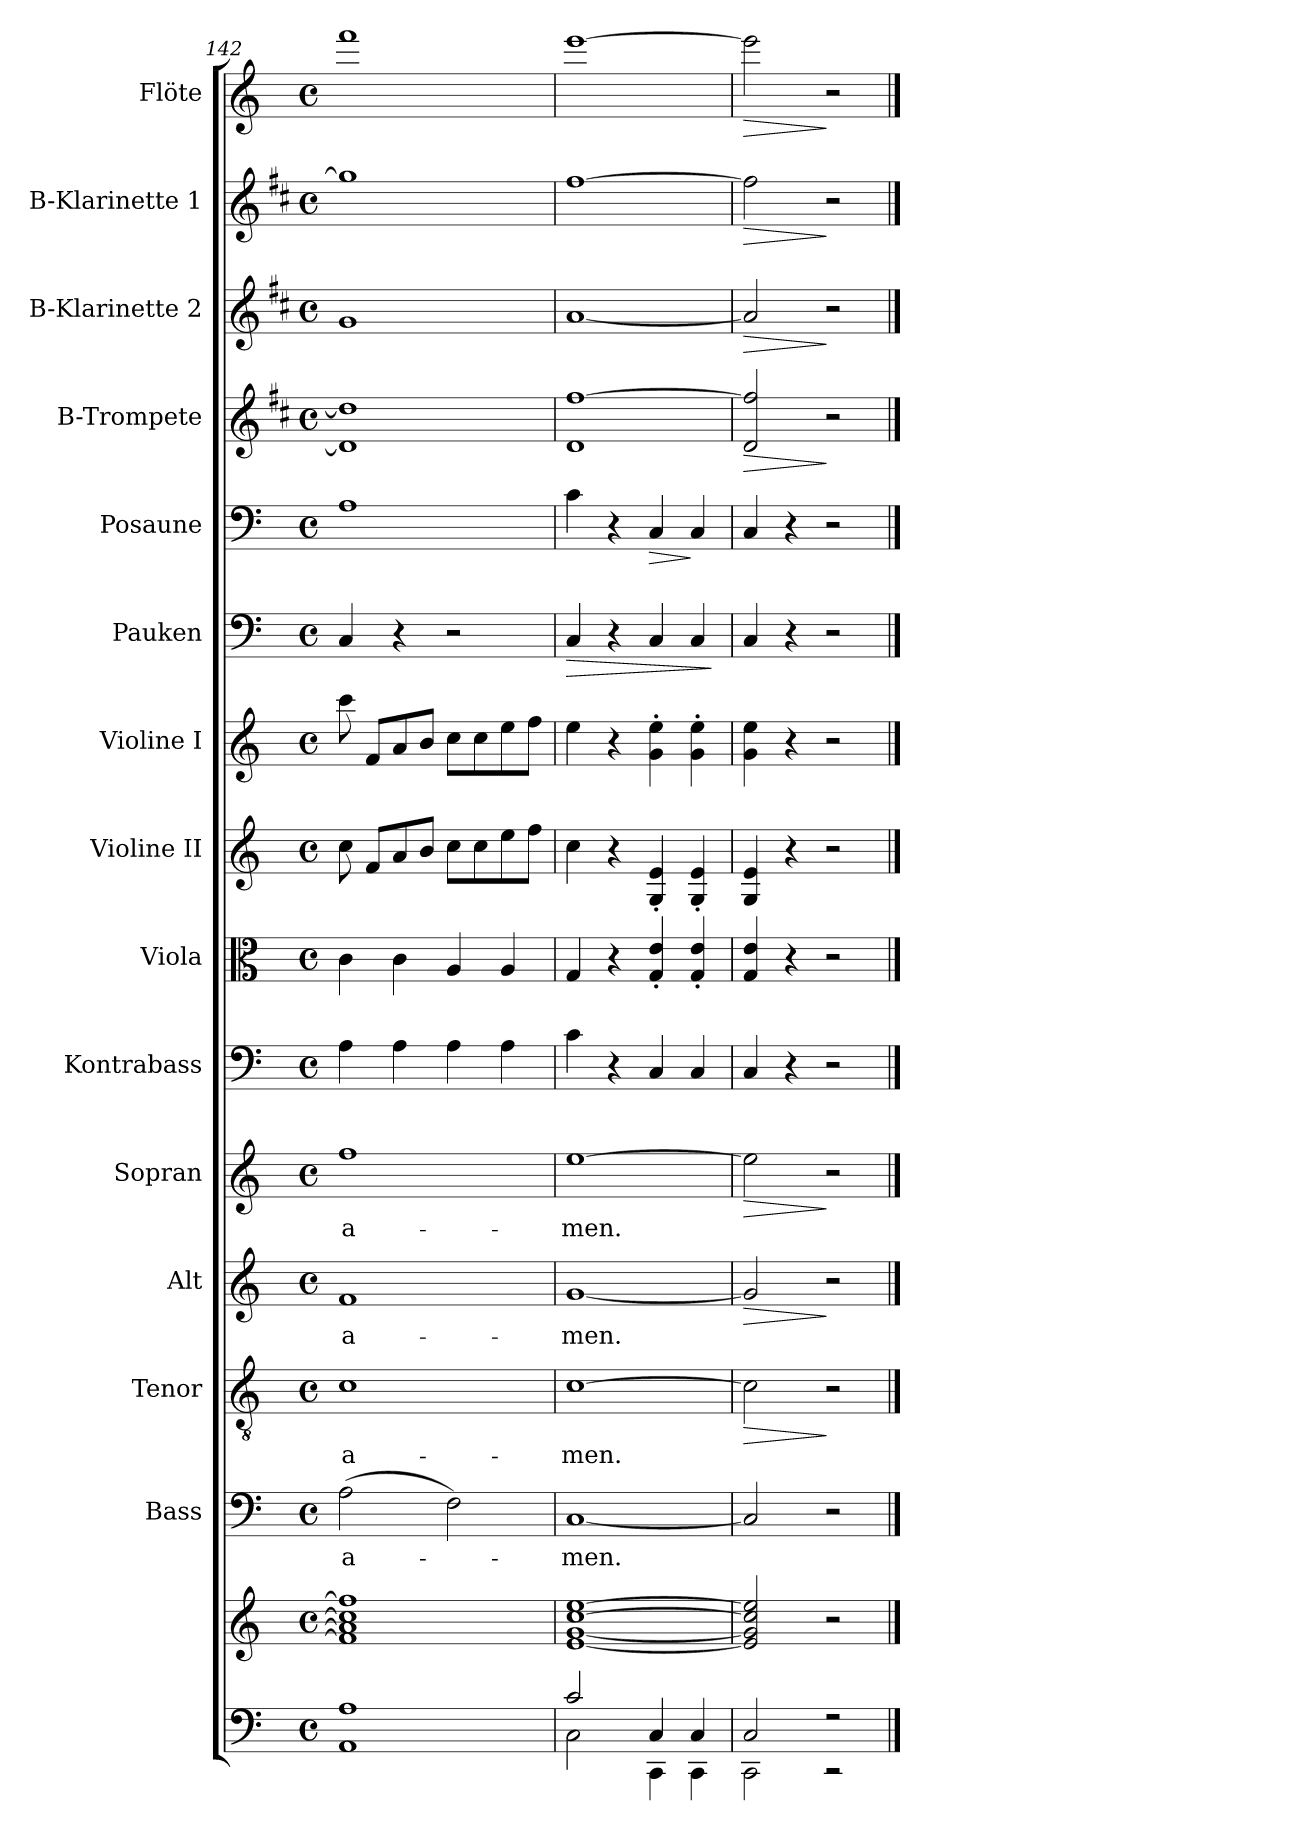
**kern	**kern	**kern	**text	**kern	**text	**dynam	**kern	**text	**dynam	**kern	**text	**dynam	**kern	**kern	**kern	**kern	**kern	**dynam	**kern	**dynam	**kern	**dynam	**kern	**dynam	**kern	**dynam	**kern	**dynam
*part15	*part15	*part14	*part14	*part13	*part13	*part13	*part12	*part12	*part12	*part11	*part11	*part11	*part10	*part9	*part8	*part7	*part6	*part6	*part5	*part5	*part4	*part4	*part3	*part3	*part2	*part2	*part1	*part1
*staff16	*staff15	*staff14	*staff14	*staff13	*staff13	*staff13	*staff12	*staff12	*staff12	*staff11	*staff11	*staff11	*staff10	*staff9	*staff8	*staff7	*staff6	*staff6	*staff5	*staff5	*staff4	*staff4	*staff3	*staff3	*staff2	*staff2	*staff1	*staff1
*	*	*I"Bass	*	*I"Tenor	*	*	*I"Alt	*	*	*I"Sopran	*	*	*I"Kontrabass	*I"Viola	*I"Violine II	*I"Violine I	*I"Pauken	*	*I"Posaune	*	*I"B-Trompete	*	*I"B-Klarinette 2	*	*I"B-Klarinette 1	*	*I"Flöte	*
*	*	*I'B.	*	*I'T.	*	*	*I'A.	*	*	*I'S.	*	*	*I'Kb.	*I'Vla.	*I'Vl. II	*I'Vl. I	*I'Pk.	*	*I'Pos.	*	*I'B Trp.	*	*I'B Kl. 2	*	*I'B Kl. 1	*	*I'Fl.	*
*clefF4	*clefG2	*clefF4	*	*clefGv2	*	*	*clefG2	*	*	*clefG2	*	*	*clefF4	*clefC3	*clefG2	*clefG2	*clefF4	*	*clefF4	*	*clefG2	*	*clefG2	*	*clefG2	*	*clefG2	*
*	*	*	*	*	*	*	*	*	*	*	*	*	*ITrd7c12	*	*	*	*	*	*	*	*ITrd1c2	*	*ITrd1c2	*	*ITrd1c2	*	*	*
*k[]	*k[]	*k[]	*	*k[]	*	*	*k[]	*	*	*k[]	*	*	*k[]	*k[]	*k[]	*k[]	*k[]	*	*k[]	*	*k[]	*	*k[]	*	*k[]	*	*k[]	*
*C:	*C:	*C:	*	*C:	*	*	*C:	*	*	*C:	*	*	*C:	*C:	*C:	*C:	*C:	*	*C:	*	*C:	*	*C:	*	*C:	*	*C:	*
*M4/4	*M4/4	*M4/4	*	*M4/4	*	*	*M4/4	*	*	*M4/4	*	*	*M4/4	*M4/4	*M4/4	*M4/4	*M4/4	*	*M4/4	*	*M4/4	*	*M4/4	*	*M4/4	*	*M4/4	*
*met(c)	*met(c)	*met(c)	*	*met(c)	*	*	*met(c)	*	*	*met(c)	*	*	*met(c)	*met(c)	*met(c)	*met(c)	*met(c)	*	*met(c)	*	*met(c)	*	*met(c)	*	*met(c)	*	*met(c)	*
=142	=142	=142	=142	=142	=142	=142	=142	=142	=142	=142	=142	=142	=142	=142	=142	=142	=142	=142	=142	=142	=142	=142	=142	=142	=142	=142	=142	=142
*^	*	*	*	*	*	*	*	*	*	*	*	*	*	*	*	*	*	*	*	*	*	*	*	*	*	*	*	*
!	!	!	!	!LO:LY:b	!	!LO:LY:b	!	!	!LO:LY:b	!	!	!LO:LY:b	!	!	!	!	!	!	!	!	!	!	!	!	!	!	!	!	!
1A	1AA	1f] 1a] 1cc] 1ff]	(>2A\	a-	1c	a-	.	1f	a-	.	1ff	a-	.	4AA\	4c\	8cc\	8ccc\	4C/	.	1A	.	1c] 1cc]	.	1f	.	1ff]	.	1fff	.
.	.	.	.	.	.	.	.	.	.	.	.	.	.	.	.	8f/L	8f/L	.	.	.	.	.	.	.	.	.	.	.	.
.	.	.	.	.	.	.	.	.	.	.	.	.	.	4AA\	4c\	8a/	8a/	4r	.	.	.	.	.	.	.	.	.	.	.
.	.	.	.	.	.	.	.	.	.	.	.	.	.	.	.	8b/J	8b/J	.	.	.	.	.	.	.	.	.	.	.	.
.	.	.	2F\)	.	.	.	.	.	.	.	.	.	.	4AA\	4A/	8cc\L	8cc\L	2r	.	.	.	.	.	.	.	.	.	.	.
.	.	.	.	.	.	.	.	.	.	.	.	.	.	.	.	8cc\	8cc\	.	.	.	.	.	.	.	.	.	.	.	.
.	.	.	.	.	.	.	.	.	.	.	.	.	.	4AA\	4A/	8ee\	8ee\	.	.	.	.	.	.	.	.	.	.	.	.
.	.	.	.	.	.	.	.	.	.	.	.	.	.	.	.	8ff\J	8ff\J	.	.	.	.	.	.	.	.	.	.	.	.
=143	=143	=143	=143	=143	=143	=143	=143	=143	=143	=143	=143	=143	=143	=143	=143	=143	=143	=143	=143	=143	=143	=143	=143	=143	=143	=143	=143	=143	=143
!	!	!	!	!LO:LY:b	!	!LO:LY:b	!	!	!LO:LY:b	!	!	!LO:LY:b	!	!	!	!	!	!	!LO:HP:b	!	!	!	!	!	!	!	!	!	!
2c/	2C\	[1e [1g [1cc [1ee	[1C	-men.	[1c	-men.	.	[1g	-men.	.	[1ee	-men.	.	4C\	4G/	4cc\	4ee\	4C/	>	4c\	.	1c [>1ee	.	[1g	.	[1ee	.	[1eee	.
.	.	.	.	.	.	.	.	.	.	.	.	.	.	4r	4r	4r	4r	4r	.	4r	.	.	.	.	.	.	.	.	.
!	!	!	!	!	!	!	!	!	!	!	!	!	!	!	!	!	!	!	!	!	!LO:HP:b	!	!	!	!	!	!	!	!
4C/	4CC\	.	.	.	.	.	.	.	.	.	.	.	.	4CC/	4G/'< 4e/'<	4G/'< 4e/'<	4g\'> 4ee\'>	4C/	.	4C/	>	.	.	.	.	.	.	.	.
4C/	4CC\	.	.	.	.	.	.	.	.	.	.	.	.	4CC/	4G/'< 4e/'<	4G/'< 4e/'<	4g\'> 4ee\'>	4C/	.	4C/	]	.	.	.	.	.	.	.	.
*v	*v	*	*	*	*	*	*	*	*	*	*	*	*	*	*	*	*	*	*	*	*	*	*	*	*	*	*	*	*
.	.	.	.	.	.	.	.	.	.	.	.	.	.	.	.	.	.	]	.	.	.	.	.	.	.	.	.	.
=144	=144	=144	=144	=144	=144	=144	=144	=144	=144	=144	=144	=144	=144	=144	=144	=144	=144	=144	=144	=144	=144	=144	=144	=144	=144	=144	=144	=144
*^	*	*	*	*	*	*	*	*	*	*	*	*	*	*	*	*	*	*	*	*	*	*	*	*	*	*	*	*
!	!	!	!	!	!	!	!LO:HP:b	!	!	!LO:HP:b	!	!	!LO:HP:b	!	!	!	!	!	!	!	!	!	!LO:HP:b	!	!LO:HP:b	!	!LO:HP:b	!	!LO:HP:b
2C/	2CC\	2e/] 2g/] 2cc/] 2ee/]	2C/]	.	2c\]	.	>	2g/]	.	>	2ee\]	.	>	4CC/	4G/ 4e/	4G/ 4e/	4g\ 4ee\	4C/	.	4C/	.	2c/ 2ee/]	>	2g/]	>	2ee\]	>	2eee\]	>
.	.	.	.	.	.	.	.	.	.	.	.	.	.	4r	4r	4r	4r	4r	.	4r	.	.	.	.	.	.	.	.	.
2r	2r	2r	2r	.	2r	.	]	2r	.	]	2r	.	]	2r	2r	2r	2r	2r	.	2r	.	2r	]	2r	]	2r	]	2r	]
*v	*v	*	*	*	*	*	*	*	*	*	*	*	*	*	*	*	*	*	*	*	*	*	*	*	*	*	*	*	*
==	==	==	==	==	==	==	==	==	==	==	==	==	==	==	==	==	==	==	==	==	==	==	==	==	==	==	==	==
*-	*-	*-	*-	*-	*-	*-	*-	*-	*-	*-	*-	*-	*-	*-	*-	*-	*-	*-	*-	*-	*-	*-	*-	*-	*-	*-	*-	*-
